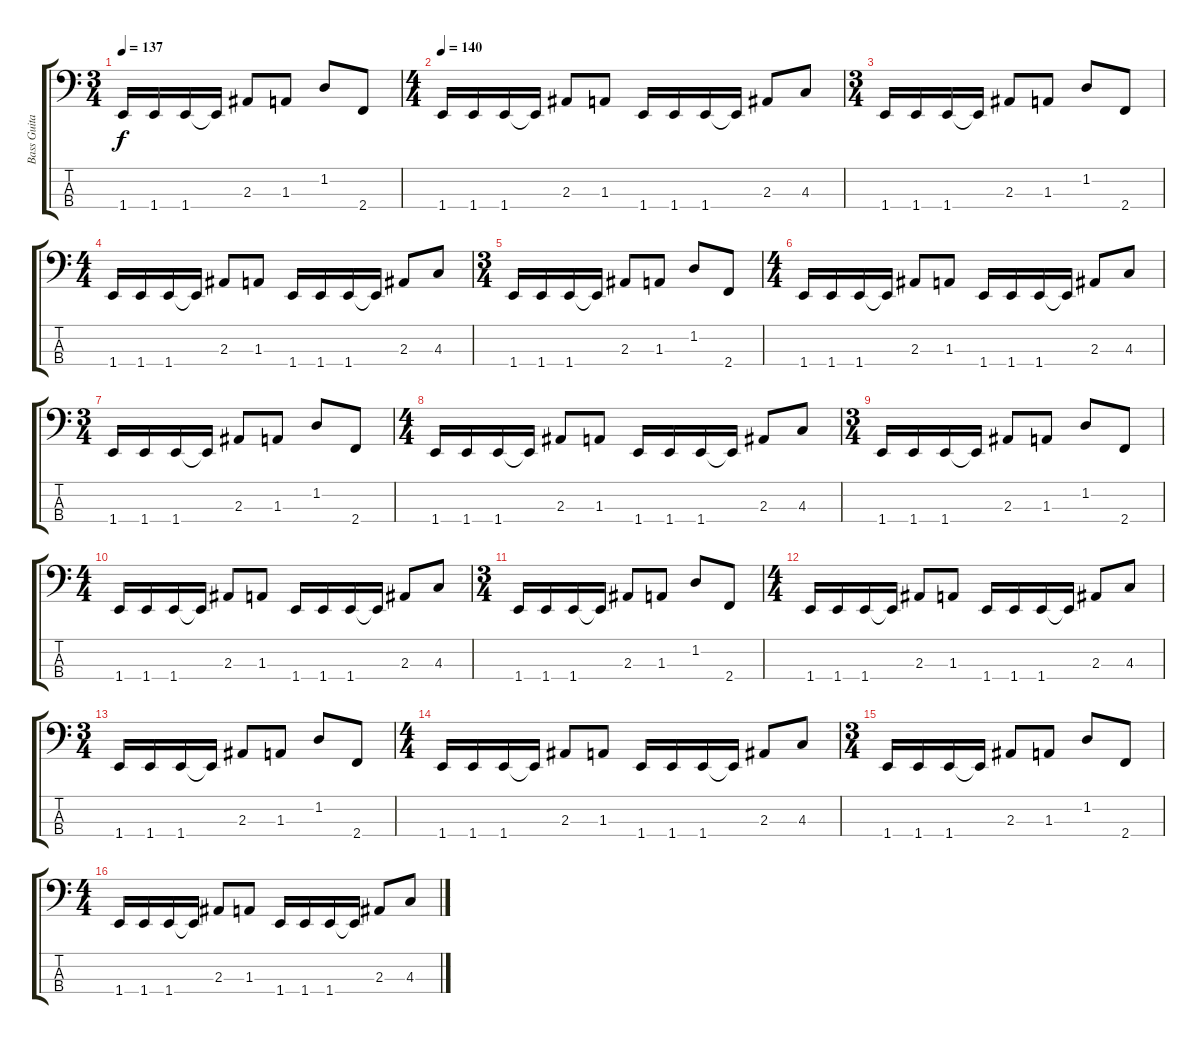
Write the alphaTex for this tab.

\track ("Bass Guitar" "Bass Guita") {instrument electricbassfinger}
\staff {score tabs}
\tuning (Gb2 Db2 Ab1 Eb1) {hide}
\ts (3 4)
\tempo 137
\clef f4
\ks c
1.4.16{dy f} 1.4.16 1.4.16 1.4{t}.16 2.3.8 1.3.8 1.2.8 2.4.8 |
\ts (4 4)
\tempo 140
1.4.16 1.4.16 1.4.16 1.4{t}.16 2.3.8 1.3.8 1.4.16 1.4.16 1.4.16 1.4{t}.16 2.3.8 4.3.8 |
\ts (3 4)
1.4.16 1.4.16 1.4.16 1.4{t}.16 2.3.8 1.3.8 1.2.8 2.4.8 |
\ts (4 4)
1.4.16 1.4.16 1.4.16 1.4{t}.16 2.3.8 1.3.8 1.4.16 1.4.16 1.4.16 1.4{t}.16 2.3.8 4.3.8 |
\ts (3 4)
1.4.16 1.4.16 1.4.16 1.4{t}.16 2.3.8 1.3.8 1.2.8 2.4.8 |
\ts (4 4)
1.4.16 1.4.16 1.4.16 1.4{t}.16 2.3.8 1.3.8 1.4.16 1.4.16 1.4.16 1.4{t}.16 2.3.8 4.3.8 |
\ts (3 4)
1.4.16 1.4.16 1.4.16 1.4{t}.16 2.3.8 1.3.8 1.2.8 2.4.8 |
\ts (4 4)
1.4.16 1.4.16 1.4.16 1.4{t}.16 2.3.8 1.3.8 1.4.16 1.4.16 1.4.16 1.4{t}.16 2.3.8 4.3.8 |
\ts (3 4)
1.4.16 1.4.16 1.4.16 1.4{t}.16 2.3.8 1.3.8 1.2.8 2.4.8 |
\ts (4 4)
1.4.16{volume 7} 1.4.16 1.4.16 1.4{t}.16 2.3.8 1.3.8 1.4.16 1.4.16 1.4.16 1.4{t}.16 2.3.8 4.3.8 |
\ts (3 4)
1.4.16 1.4.16 1.4.16 1.4{t}.16 2.3.8 1.3.8 1.2.8 2.4.8 |
\ts (4 4)
1.4.16 1.4.16 1.4.16 1.4{t}.16 2.3.8 1.3.8 1.4.16 1.4.16 1.4.16 1.4{t}.16 2.3.8 4.3.8 |
\ts (3 4)
1.4.16 1.4.16 1.4.16 1.4{t}.16 2.3.8 1.3.8 1.2.8 2.4.8 |
\ts (4 4)
1.4.16 1.4.16 1.4.16 1.4{t}.16 2.3.8 1.3.8 1.4.16 1.4.16 1.4.16 1.4{t}.16 2.3.8 4.3.8 |
\ts (3 4)
1.4.16 1.4.16 1.4.16 1.4{t}.16 2.3.8 1.3.8 1.2.8 2.4.8 |
\ts (4 4)
1.4.16 1.4.16 1.4.16 1.4{t}.16 2.3.8 1.3.8 1.4.16 1.4.16 1.4.16 1.4{t}.16 2.3.8 4.3.8
